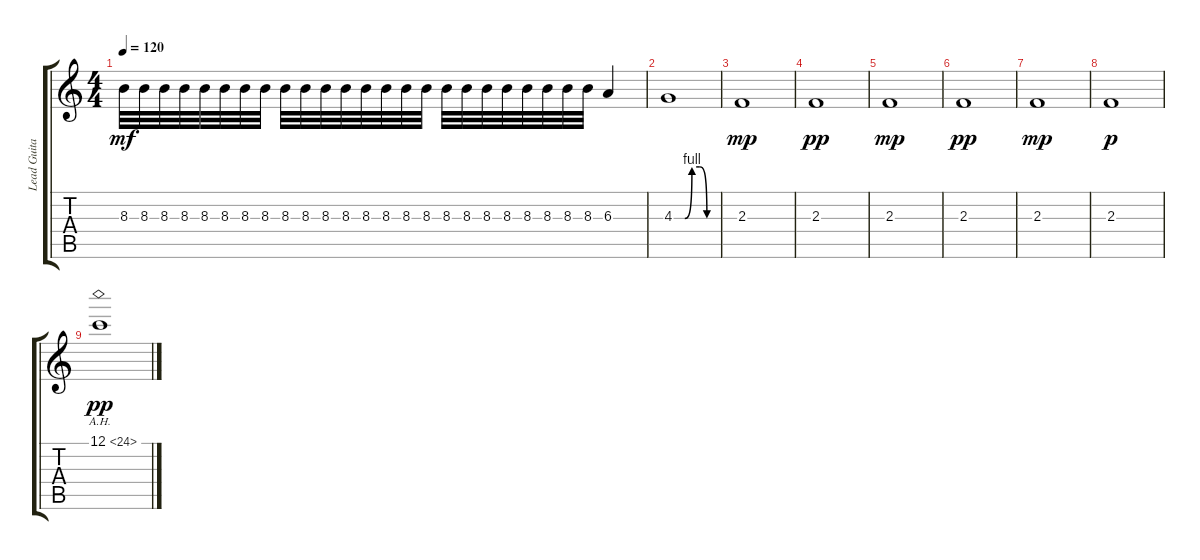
\track ("Lead Guitar" "Lead Guita") {instrument distortionguitar}
\staff {score tabs}
\tuning (C4 G3 Eb3 Bb2 F2 C2) {hide}
\ts (4 4)
\tempo 120
\clef g2
\ks c
8.3.32{dy mf} 8.3.32 8.3.32 8.3.32 8.3.32 8.3.32 8.3.32 8.3.32 8.3.32 8.3.32 8.3.32 8.3.32 8.3.32 8.3.32 8.3.32 8.3.32 8.3.32 8.3.32 8.3.32 8.3.32 8.3.32 8.3.32 8.3.32 8.3.32 6.3.4 |
4.3{be (custom 0 0 15 0 25 4 36 4 46 0 60 0)}.1 |
2.3.1{dy mp} |
2.3.1{dy pp} |
2.3.1{dy mp} |
2.3.1{dy pp} |
2.3.1{dy mp} |
2.3.1{dy p} |
12.1{ah 12}.1{dy pp}
